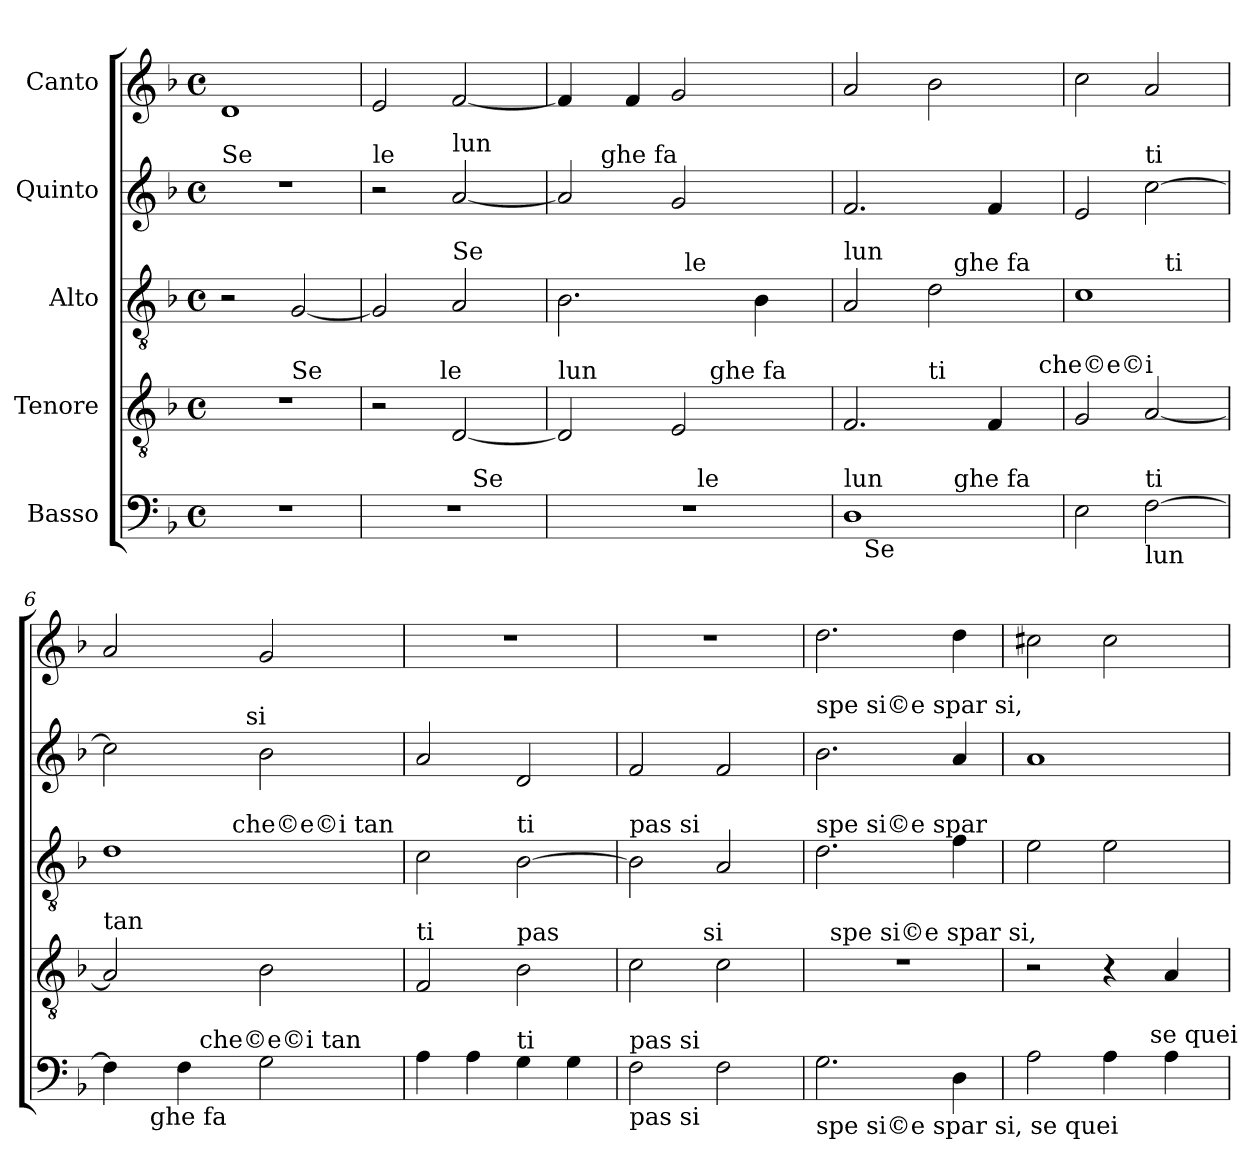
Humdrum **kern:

**kern	**kern	**kern	**kern	**kern
*part5	*part4	*part3	*part2	*part1
*staff5	*staff4	*staff3	*staff2	*staff1
*I"Basso	*I"Tenore	*I"Alto	*I"Quinto	*I"Canto
*clefF4	*clefGv2	*clefGv2	*clefG2	*clefG2
*ITrd7c12	*	*	*	*
*k[b-]	*k[b-]	*k[b-]	*k[b-]	*k[b-]
*F:	*F:	*F:	*F:	*F:
*M4/4	*M4/4	*M4/4	*M4/4	*M4/4
*met(c)	*met(c)	*met(c)	*met(c)	*met(c)
=1	=1	=1	=1	=1
!	!	!	!LO:TX:a:t=Se	!
*	*^	*	*	*
1r	1r	2ryy	2r	1r	1d
!	!	!LO:TX:a:t=Se	!	!	!
.	.	2ryy	[<2G/	.	.
=2	=2	=2	=2	=2	=2
!	!	!	!	!LO:TX:a:t=le	!
*^	*	*	*	*	*
1r	2ryy	2r	4...ryy	2G/]	2r	2e/
!	!	!	!LO:TX:a:t=le	!	!	!
.	.	.	2ryy	.	.	.
!	!	!	!	!	!LO:TX:a:t=lun	!
!	!	!	!	!LO:TX:a:t=Se	!	!
.	16ryy	[<2D/	.	2A/	[<2a/	[<2f/
!	!LO:TX:a:t=Se	!	!	!	!	!
.	4..ryy	.	.	.	.	.
.	.	.	32ryy	.	.	.
=3	=3	=3	=3	=3	=3	=3
!	!	!LO:TX:a:t=lun	!	!	!	!
*	*	*	*	*^	*^	*
1r	2ryy	2D/]	2ryy	2.B-\	2ryy	2a/]	8ryy	4f/]
.	.	.	.	.	.	.	32ryy	.
!	!	!	!	!	!	!	!LO:TX:a:t=ghe fa	!
.	.	.	.	.	.	.	2ryy	.
.	.	.	.	.	.	.	.	4f/
.	16ryy	2E/	16.ryy	.	32ryy	2g/	.	2g/
!	!	!	!	!	!LO:TX:a:t=le	!	!	!
.	.	.	.	.	4...ryy	.	.	.
!	!LO:TX:a:t=le	!	!	!	!	!	!	!
.	4..ryy	.	.	.	.	.	.	.
!	!	!	!LO:TX:a:t=ghe fa	!	!	!	!	!
.	.	.	4ryy	.	.	.	.	.
.	.	.	.	.	.	.	4ryy	.
.	.	.	.	4B-\	.	.	.	.
.	.	.	8ryy	.	.	.	.	.
.	.	.	.	.	.	.	16.ryy	.
.	.	.	32ryy	.	.	.	.	.
=4	=4	=4	=4	=4	=4	=4	=4	=4
!	!	!	!	!	!	!LO:TX:a:t=ti che©e©i tan	!	!
!	!	!	!	!LO:TX:a:t=lun	!	!	!	!
!LO:TX:a:t=lun	!	!	!	!	!	!	!	!
*	*^	*	*^	*	*	*v	*v	*
1DD	16ryy	2ryy	2.F/	2ryy	2...ryy	2A/	2ryy	2.f/	2a/
!	!LO:TX:b:t=Se	!	!	!	!	!	!	!	!
.	2...ryy	.	.	.	.	.	.	.	.
!	!	!	!	!LO:TX:a:t=ti	!	!	!	!	!
.	.	16.ryy	.	2ryy	.	2d\	16.ryy	.	2b-\
!	!	!	!	!	!	!	!LO:TX:a:t=ghe fa	!	!
!	!	!LO:TX:a:t=ghe fa	!	!	!	!	!	!	!
.	.	4ryy	.	.	.	.	4ryy	.	.
.	.	.	4F/	.	.	.	.	4f/	.
.	.	8ryy	.	.	.	.	8ryy	.	.
!	!	!	!	!	!LO:TX:a:t=che©e©i	!	!	!	!
.	.	.	.	.	16ryy	.	.	.	.
.	.	32ryy	.	.	.	.	32ryy	.	.
=5	=5	=5	=5	=5	=5	=5	=5	=5	=5
!LO:TX:b:t=le	!	!	!	!	!	!	!	!	!
*v	*v	*v	*	*	*	*	*	*	*
*	*v	*v	*v	*	*	*	*
2EE\	2G/	1c	2ryy	2e/	2cc\
!	!	!	!	!LO:TX:a:t=ti	!
!LO:TX:b:t=lun	!	!	!	!	!
!LO:TX:a:t=ti	!	!	!	!	!
[>2FF\	[<2A/	.	16ryy	[>2cc\	2a/
!	!	!	!LO:TX:a:t=ti	!	!
.	.	.	4..ryy	.	.
=6	=6	=6	=6	=6	=6
!	!	!	!	!LO:TX:a:t=pas	!
!	!LO:TX:a:t=tan	!	!	!	!
*^	*	*	*	*^	*
*	*^	*	*	*	*	*	*
4FF\]	8ryy	4ryy	2A/]	1d	4..ryy	2cc\]	4...ryy	2a/
.	32ryy	.	.	.	.	.	.	.
!	!LO:TX:b:t=ghe fa	!	!	!	!	!	!	!
.	2ryy	.	.	.	.	.	.	.
4FF\	.	16ryy	.	.	.	.	.	.
!	!	!LO:TX:a:t=che©e©i tan	!	!	!	!	!	!
.	.	2ryy	.	.	.	.	.	.
!	!	!	!	!	!LO:TX:a:t=che©e©i tan	!	!	!
.	.	.	.	.	2ryy	.	.	.
!	!	!	!	!	!	!	!LO:TX:a:t=si	!
.	.	.	.	.	.	.	2ryy	.
2GG\	.	.	2B-\	.	.	2b-\	.	2g/
.	4ryy	.	.	.	.	.	.	.
.	.	8.ryy	.	.	.	.	.	.
.	16.ryy	.	.	.	.	.	.	.
.	.	.	.	.	16ryy	.	.	.
.	.	.	.	.	.	.	32ryy	.
=7	=7	=7	=7	=7	=7	=7	=7	=7
!	!	!	!LO:TX:a:t=ti	!	!	!	!	!
!LO:TX:b:t=tiche©e©i tan ti	!	!	!	!	!	!	!	!
*	*	*	*	*v	*v	*	*	*
*v	*v	*v	*	*	*v	*v	*
4AA\	2F/	2c\	2a/	1r
4AA\	.	.	.	.
!	!	!LO:TX:a:t=ti	!	!
!	!LO:TX:a:t=pas	!	!	!
!LO:TX:a:t=ti	!	!	!	!
4GG\	2B-\	[<2B-\	2d/	.
4GG\	.	.	.	.
!!LO:LB:g=z
=8	=8	=8	=8	=8
!	!	!LO:TX:a:t=pas si	!	!
!LO:TX:b:t=pas si	!	!	!	!
!LO:TX:a:t=pas si	!	!	!	!
*	*^	*	*	*
2FF\	2c\	4...ryy	2B-\]	2f/	1r
!	!	!LO:TX:a:t=si	!	!	!
.	.	2ryy	.	.	.
2FF\	2c\	.	2A/	2f/	.
.	.	32ryy	.	.	.
=9	=9	=9	=9	=9	=9
!	!	!	!	!LO:TX:a:t=spe si©e spar si,	!
!	!	!	!LO:TX:a:t=spe si©e spar	!	!
!LO:TX:b:t=spe si©e spar si, se quei	!	!	!	!	!
2.GG\	1r	32ryy	2.d\	2.b-\	2.dd\
!	!	!LO:TX:a:t=spe si©e spar si,	!	!	!
.	.	2ryy	.	.	.
.	.	4...ryy	.	.	.
4DD\	.	.	4f\	4a/	4dd\
*	*v	*v	*	*	*
=10	=10	=10	=10	=10
*^	*	*	*	*
2AA\	2ryy	2r	2e\	1a	2cc#X\
4AA\	8..ryy	4r	2e\	.	2cc#\
!	!LO:TX:a:t=se quei	!	!	!	!
.	4ryy	.	.	.	.
4AA\	.	4A/	.	.	.
.	32ryy	.	.	.	.
*v	*v	*	*	*	*
=	=	=	=	=
*-	*-	*-	*-	*-
